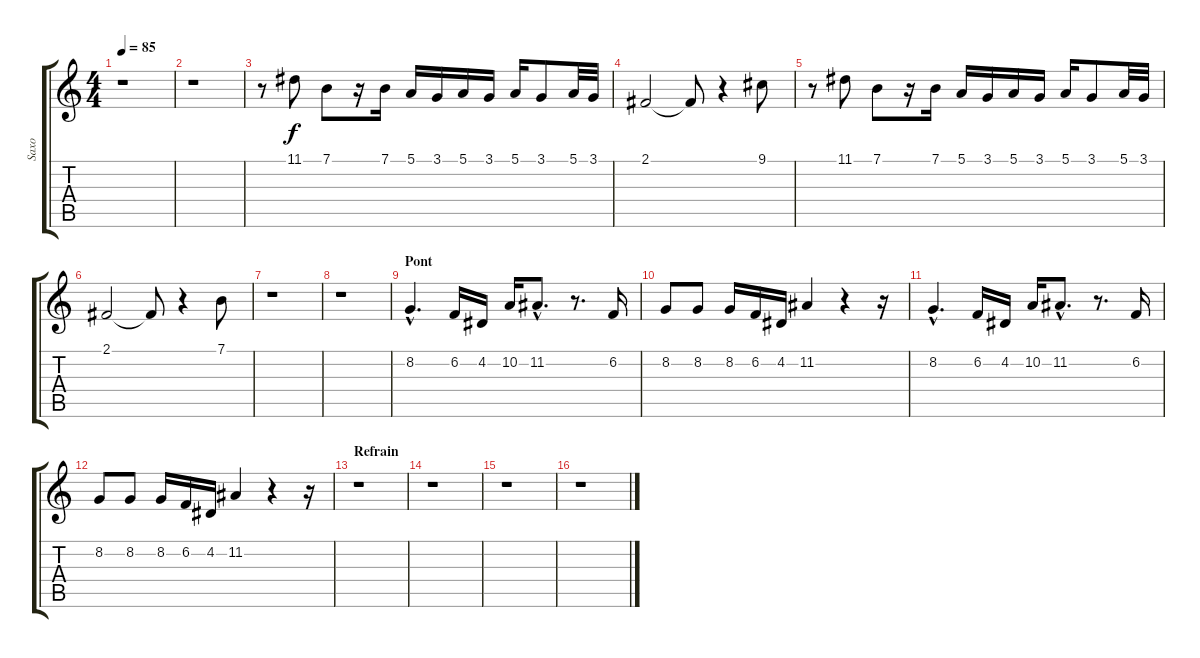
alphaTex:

\track ("Saxo" "Saxo") {instrument tenorsax}
\staff {score tabs}
\tuning (E4 B3 G3 D3 A2 E2) {hide}
\ts (4 4)
\tempo 85
\clef g2
\ks c
r.1{dy f} |
r.1 |
r.8 11.1.8 7.1.8 r.16 7.1.16 5.1.16 3.1.16 5.1.16 3.1.16 5.1.16 3.1.8 5.1.32 3.1.32 |
2.1.2 2.1{t}.8 r.4 9.1.8 |
r.8 11.1.8 7.1.8 r.16 7.1.16 5.1.16 3.1.16 5.1.16 3.1.16 5.1.16 3.1.8 5.1.32 3.1.32 |
2.1.2 2.1{t}.8 r.4 7.1.8 |
r.1 |
r.1 |
\section ("" "Pont")
8.2{hac}.4{d} 6.2.16 4.2.16 10.2.16 11.2{hac}.8{d} r.8{d} 6.2.16 |
8.2.8 8.2.8 8.2.16 6.2.16 4.2.16 11.2.4 r.4 r.16 |
8.2{hac}.4{d} 6.2.16 4.2.16 10.2.16 11.2{hac}.8{d} r.8{d} 6.2.16 |
8.2.8 8.2.8 8.2.16 6.2.16 4.2.16 11.2.4 r.4 r.16 |
\section ("" "Refrain")
r.1 |
r.1 |
r.1 |
r.1
